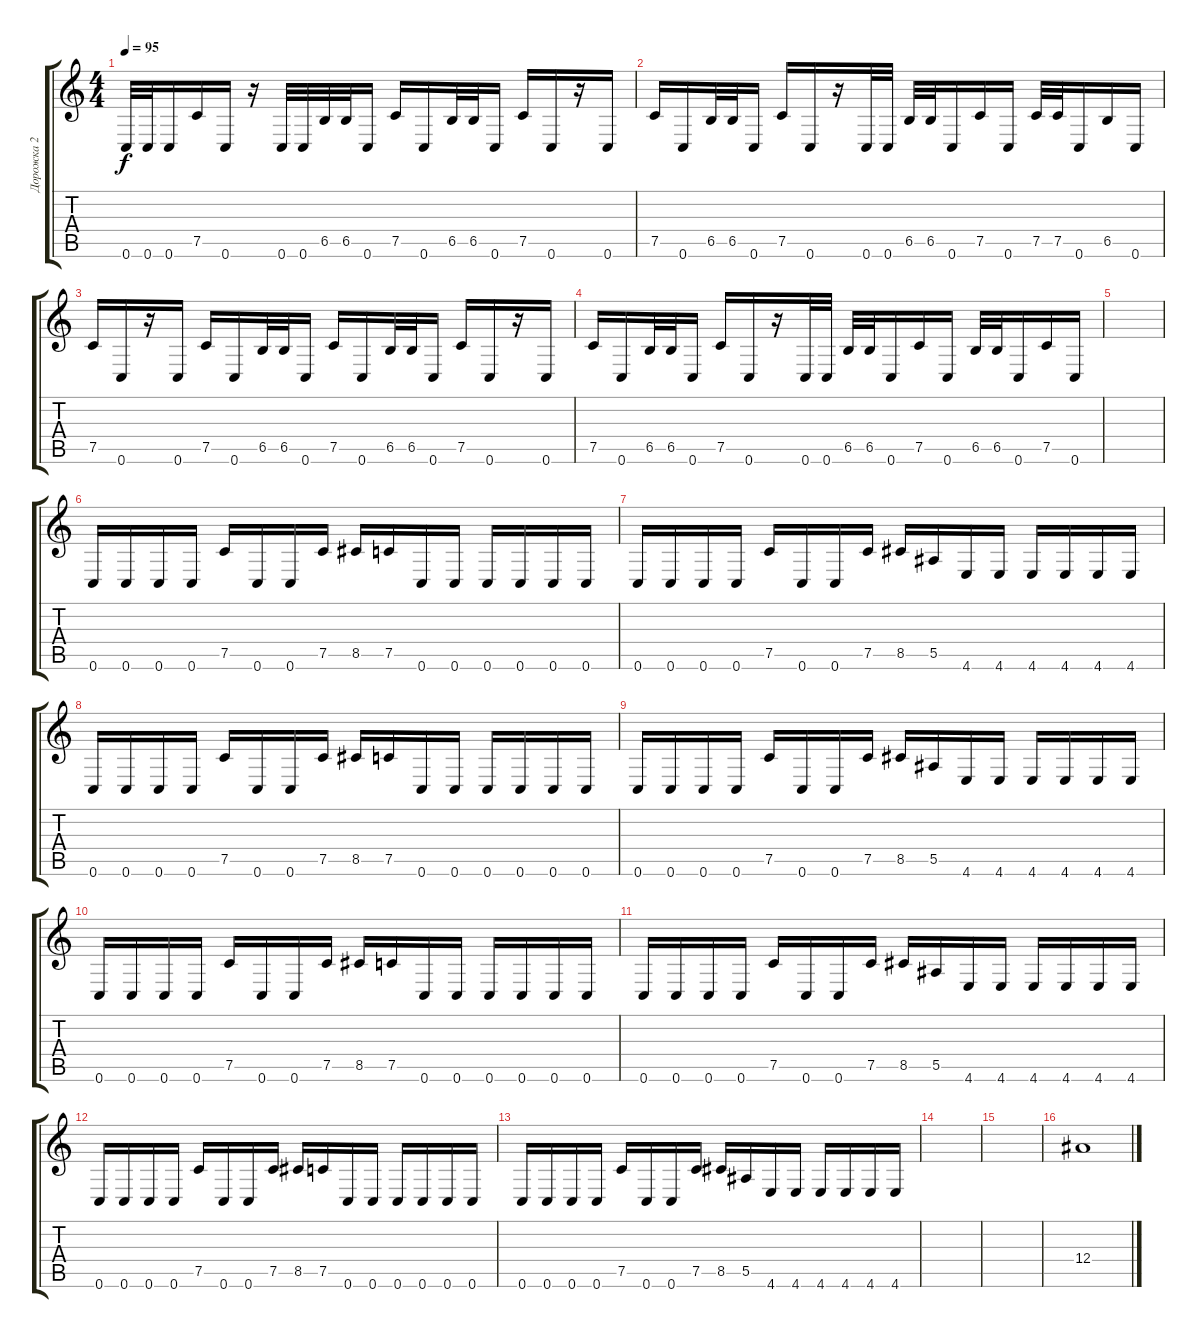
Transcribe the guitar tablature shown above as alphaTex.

\track ("Дорожка 2" "Дорожка 2") {instrument overdrivenguitar}
\staff {score tabs}
\tuning (C4 G3 Eb3 Bb2 F2 C2) {hide}
\ts (4 4)
\tempo 95
\clef g2
\ks c
0.6.32{dy f} 0.6.32 0.6.16 7.5.16 0.6.16 r.16 0.6.32 0.6.32 6.5.32 6.5.32 0.6.16 7.5.16 0.6.16 6.5.32 6.5.32 0.6.16 7.5.16 0.6.16 r.16 0.6.16 |
7.5.16 0.6.16 6.5.32 6.5.32 0.6.16 7.5.16 0.6.16 r.16 0.6.32 0.6.32 6.5.32 6.5.32 0.6.16 7.5.16 0.6.16 7.5.32 7.5.32 0.6.16 6.5.16 0.6.16 |
7.5.16 0.6.16 r.16 0.6.16 7.5.16 0.6.16 6.5.32 6.5.32 0.6.16 7.5.16 0.6.16 6.5.32 6.5.32 0.6.16 7.5.16 0.6.16 r.16 0.6.16 |
7.5.16 0.6.16 6.5.32 6.5.32 0.6.16 7.5.16 0.6.16 r.16 0.6.32 0.6.32 6.5.32 6.5.32 0.6.16 7.5.16 0.6.16 6.5.32 6.5.32 0.6.16 7.5.16 0.6.16 |
|
0.6.16 0.6.16 0.6.16 0.6.16 7.5.16 0.6.16 0.6.16 7.5.16 8.5.16 7.5.16 0.6.16 0.6.16 0.6.16 0.6.16 0.6.16 0.6.16 |
0.6.16 0.6.16 0.6.16 0.6.16 7.5.16 0.6.16 0.6.16 7.5.16 8.5.16 5.5.16 4.6.16 4.6.16 4.6.16 4.6.16 4.6.16 4.6.16 |
0.6.16 0.6.16 0.6.16 0.6.16 7.5.16 0.6.16 0.6.16 7.5.16 8.5.16 7.5.16 0.6.16 0.6.16 0.6.16 0.6.16 0.6.16 0.6.16 |
0.6.16 0.6.16 0.6.16 0.6.16 7.5.16 0.6.16 0.6.16 7.5.16 8.5.16 5.5.16 4.6.16 4.6.16 4.6.16 4.6.16 4.6.16 4.6.16 |
0.6.16 0.6.16 0.6.16 0.6.16 7.5.16 0.6.16 0.6.16 7.5.16 8.5.16 7.5.16 0.6.16 0.6.16 0.6.16 0.6.16 0.6.16 0.6.16 |
0.6.16 0.6.16 0.6.16 0.6.16 7.5.16 0.6.16 0.6.16 7.5.16 8.5.16 5.5.16 4.6.16 4.6.16 4.6.16 4.6.16 4.6.16 4.6.16 |
0.6.16 0.6.16 0.6.16 0.6.16 7.5.16 0.6.16 0.6.16 7.5.16 8.5.16 7.5.16 0.6.16 0.6.16 0.6.16 0.6.16 0.6.16 0.6.16 |
0.6.16 0.6.16 0.6.16 0.6.16 7.5.16 0.6.16 0.6.16 7.5.16 8.5.16 5.5.16 4.6.16 4.6.16 4.6.16 4.6.16 4.6.16 4.6.16 |
|
|
12.4.1{instrument stringensemble2}
